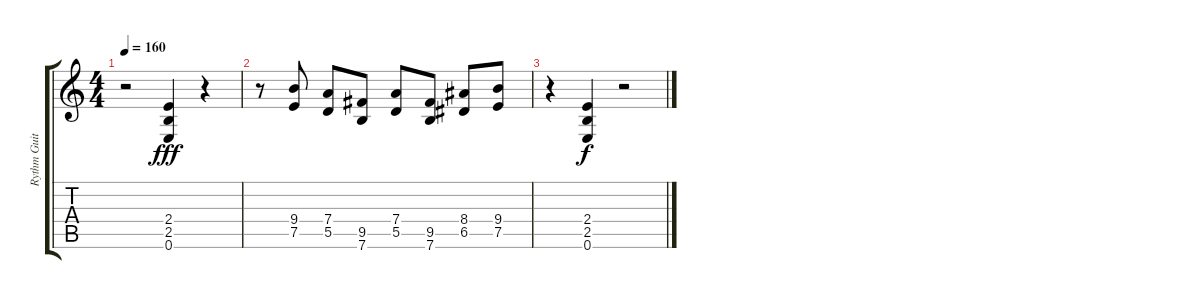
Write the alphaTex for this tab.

\track ("Rythm Guitar 1" "Rythm Guit") {instrument overdrivenguitar}
\staff {score tabs}
\tuning (E4 B3 G3 D3 A2 E2) {hide}
\ts (4 4)
\tempo 160
\clef g2
\ks c
r.2{dy fff} (2.4{t} 2.5{t} 0.6{t}).4 r.4 |
r.8 (9.4 7.5).8 (7.4 5.5).8 (9.5 7.6).8 (7.4 5.5).8 (9.5 7.6).8 (8.4 6.5).8 (9.4 7.5).8 |
r.4 (2.4 2.5 0.6).4{dy f} r.2
